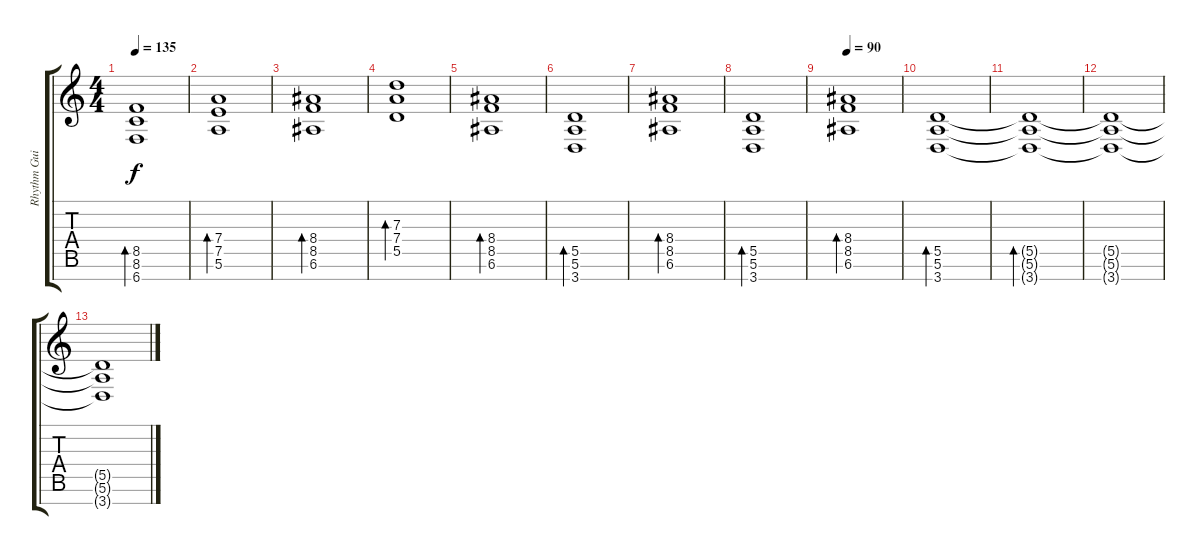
\track ("Rhythm Guitar" "Rhythm Gui") {instrument electricguitarclean}
\staff {score tabs}
\tuning (E4 B3 G3 D3 A2 E2 B1) {hide}
\ts (4 4)
\tempo 135
\clef g2
\ks c
(8.5 8.6 6.7).1{bd 120 dy f instrument distortionguitar} |
(7.4 7.5 5.6).1{bd 120 instrument distortionguitar} |
(8.4 8.5 6.6).1{bd 120 instrument distortionguitar} |
(7.3 7.4 5.5).1{bd 60 instrument distortionguitar} |
(8.4 8.5 6.6).1{bd 120 instrument distortionguitar} |
(5.5 5.6 3.7).1{bd 120 instrument distortionguitar} |
(8.4 8.5 6.6).1{bd 120 instrument distortionguitar} |
(5.5 5.6 3.7).1{bd 120 instrument distortionguitar} |
\tempo 90
(8.4 8.5 6.6).1{bd 120 instrument distortionguitar} |
(5.5 5.6 3.7).1{bd 120 instrument distortionguitar} |
(5.5{t} 5.6{t} 3.7{t}).1{bd 120 instrument distortionguitar} |
(5.5{t} 5.6{t} 3.7{t}).1 |
(5.5{t} 5.6{t} 3.7{t}).1
